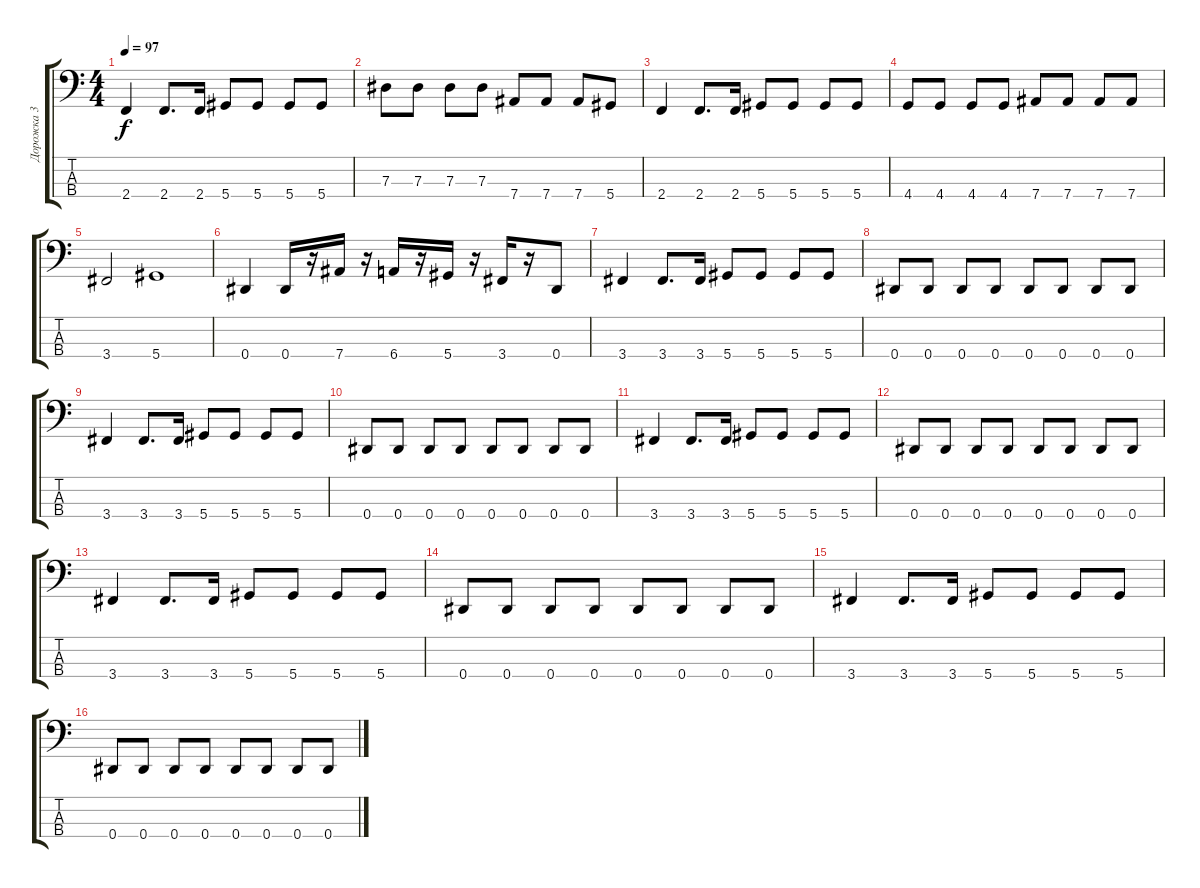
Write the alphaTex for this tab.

\track ("Дорожка 3" "Дорожка 3") {instrument electricbassfinger}
\staff {score tabs}
\tuning (Gb2 Db2 Ab1 Eb1) {hide}
\ts (4 4)
\tempo 97
\clef f4
\ks c
2.4.4{dy f} 2.4.8{d} 2.4.16 5.4.8 5.4.8 5.4.8 5.4.8 |
7.3.8 7.3.8 7.3.8 7.3.8 7.4.8 7.4.8 7.4.8 5.4.8 |
2.4.4 2.4.8{d} 2.4.16 5.4.8 5.4.8 5.4.8 5.4.8 |
4.4.8 4.4.8 4.4.8 4.4.8 7.4.8 7.4.8 7.4.8 7.4.8 |
3.4.2 5.4.1 |
0.4.4 0.4.16 r.16 7.4.16 r.16 6.4.16 r.16 5.4.16 r.16 3.4.16 r.16 0.4.8 |
3.4.4 3.4.8{d} 3.4.16 5.4.8 5.4.8 5.4.8 5.4.8 |
0.4.8 0.4.8 0.4.8 0.4.8 0.4.8 0.4.8 0.4.8 0.4.8 |
3.4.4 3.4.8{d} 3.4.16 5.4.8 5.4.8 5.4.8 5.4.8 |
0.4.8 0.4.8 0.4.8 0.4.8 0.4.8 0.4.8 0.4.8 0.4.8 |
3.4.4 3.4.8{d} 3.4.16 5.4.8 5.4.8 5.4.8 5.4.8 |
0.4.8 0.4.8 0.4.8 0.4.8 0.4.8 0.4.8 0.4.8 0.4.8 |
3.4.4 3.4.8{d} 3.4.16 5.4.8 5.4.8 5.4.8 5.4.8 |
0.4.8 0.4.8 0.4.8 0.4.8 0.4.8 0.4.8 0.4.8 0.4.8 |
3.4.4 3.4.8{d} 3.4.16 5.4.8 5.4.8 5.4.8 5.4.8 |
0.4.8 0.4.8 0.4.8 0.4.8 0.4.8 0.4.8 0.4.8 0.4.8
